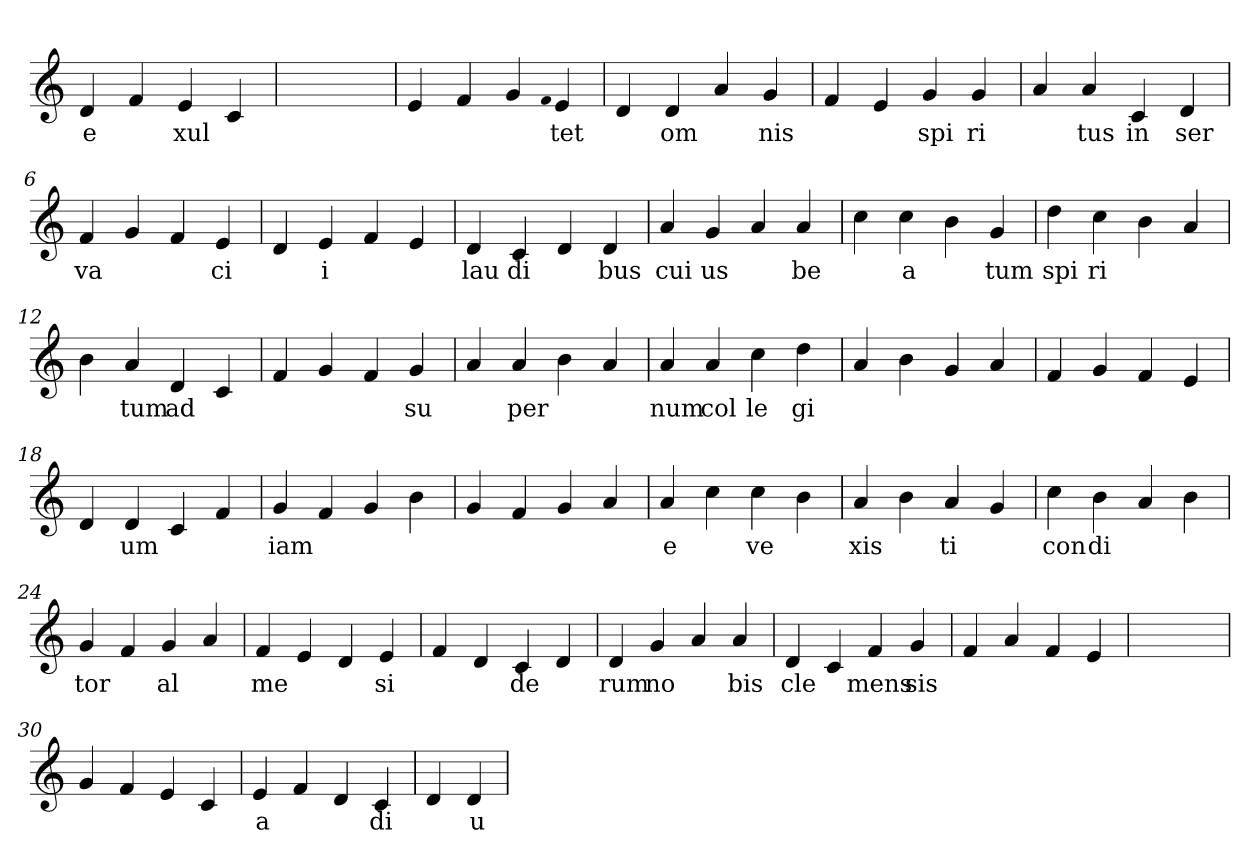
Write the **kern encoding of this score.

**kern	**text
*part1	*part1
*staff1	*staff1
*clefG2	*
=1	=1
4d	e
4f	.
4e	xul
4c	.
=2	=2
1ryy	.
=2	=2
4e	.
4f	.
4g	.
qqf	.
4e	tet
=3	=3
4d	.
4d	om
4a	.
4g	nis
=4	=4
4f	.
4e	.
4g	spi
4g	ri
=5	=5
4a	.
4a	tus
4c	in
4d	ser
=6	=6
4f	va
4g	.
4f	.
4e	ci
=7	=7
4d	.
4e	i
4f	.
4e	.
=8	=8
4d	lau
4c	di
4d	.
4d	bus
=9	=9
4a	cui
4g	us
4a	.
4a	be
=10	=10
4cc	.
4cc	a
4b	.
4g	tum
=11	=11
4dd	spi
4cc	ri
4b	.
4a	.
=12	=12
4b	.
4a	tum
4d	ad
4c	.
=13	=13
4f	.
4g	.
4f	.
4g	su
=14	=14
4a	.
4a	per
4b	.
4a	.
=15	=15
4a	num
4a	col
4cc	le
4dd	gi
=16	=16
4a	.
4b	.
4g	.
4a	.
=17	=17
4f	.
4g	.
4f	.
4e	.
=18	=18
4d	.
4d	um
4c	.
4f	.
=19	=19
4g	iam
4f	.
4g	.
4b	.
=20	=20
4g	.
4f	.
4g	.
4a	.
=21	=21
4a	e
4cc	.
4cc	ve
4b	.
=22	=22
4a	xis
4b	.
4a	ti
4g	.
=23	=23
4cc	con
4b	di
4a	.
4b	.
=24	=24
4g	tor
4f	.
4g	al
4a	.
=25	=25
4f	me
4e	.
4d	.
4e	si
=26	=26
4f	.
4d	.
4c	de
4d	.
=27	=27
4d	rum
4g	no
4a	.
4a	bis
=28	=28
4d	cle
4c	.
4f	mens
4g	sis
=29	=29
4f	.
4a	.
4f	.
4e	.
=30	=30
1ryy	.
=30	=30
4g	.
4f	.
4e	.
4c	.
=31	=31
4e	a
4f	.
4d	.
4c	di
=32	=32
4d	.
4d	u
=	=
*-	*-
